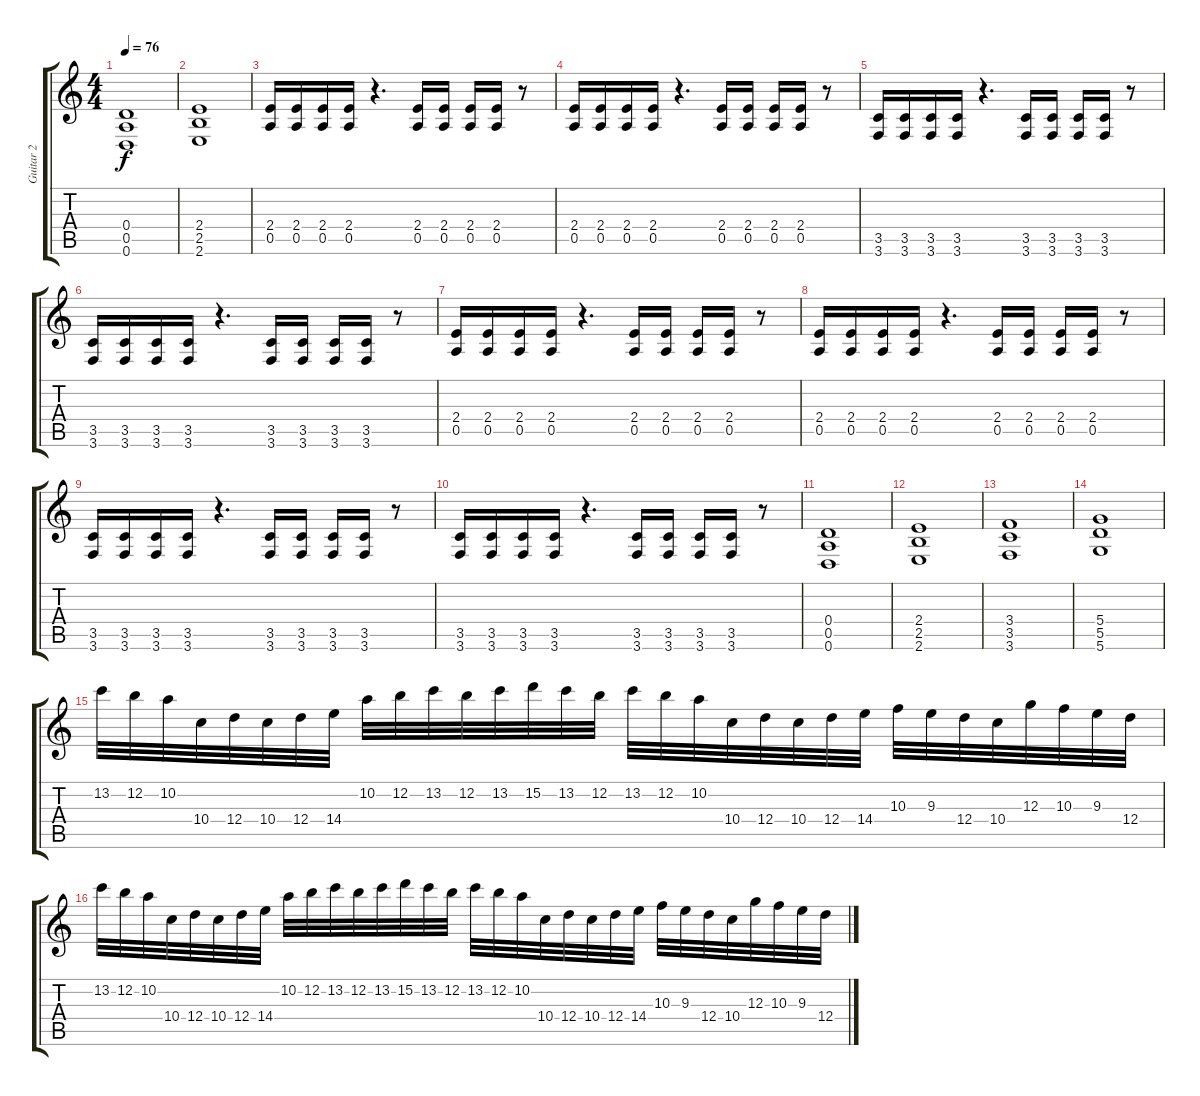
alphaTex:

\track ("Guitar 2" "Guitar 2") {instrument distortionguitar}
\staff {score tabs}
\tuning (E4 B3 G3 D3 A2 D2) {hide}
\ts (4 4)
\section ("" "")
\tempo 76
\clef g2
\ks c
(0.4 0.5 0.6).1{dy f} |
(2.4 2.5 2.6).1 |
\section ("" "")
(2.4 0.5).16 (2.4 0.5).16 (2.4 0.5).16 (2.4 0.5).16 r.4{d} (2.4 0.5).16 (2.4 0.5).16 (2.4 0.5).16 (2.4 0.5).16 r.8 |
(2.4 0.5).16 (2.4 0.5).16 (2.4 0.5).16 (2.4 0.5).16 r.4{d} (2.4 0.5).16 (2.4 0.5).16 (2.4 0.5).16 (2.4 0.5).16 r.8 |
(3.5 3.6).16 (3.5 3.6).16 (3.5 3.6).16 (3.5 3.6).16 r.4{d} (3.5 3.6).16 (3.5 3.6).16 (3.5 3.6).16 (3.5 3.6).16 r.8 |
(3.5 3.6).16 (3.5 3.6).16 (3.5 3.6).16 (3.5 3.6).16 r.4{d} (3.5 3.6).16 (3.5 3.6).16 (3.5 3.6).16 (3.5 3.6).16 r.8 |
(2.4 0.5).16 (2.4 0.5).16 (2.4 0.5).16 (2.4 0.5).16 r.4{d} (2.4 0.5).16 (2.4 0.5).16 (2.4 0.5).16 (2.4 0.5).16 r.8 |
(2.4 0.5).16 (2.4 0.5).16 (2.4 0.5).16 (2.4 0.5).16 r.4{d} (2.4 0.5).16 (2.4 0.5).16 (2.4 0.5).16 (2.4 0.5).16 r.8 |
(3.5 3.6).16 (3.5 3.6).16 (3.5 3.6).16 (3.5 3.6).16 r.4{d} (3.5 3.6).16 (3.5 3.6).16 (3.5 3.6).16 (3.5 3.6).16 r.8 |
(3.5 3.6).16 (3.5 3.6).16 (3.5 3.6).16 (3.5 3.6).16 r.4{d} (3.5 3.6).16 (3.5 3.6).16 (3.5 3.6).16 (3.5 3.6).16 r.8 |
\section ("" "")
(0.4 0.5 0.6).1 |
(2.4 2.5 2.6).1 |
(3.4 3.5 3.6).1 |
(5.4 5.5 5.6).1 |
\section ("" "")
13.2.32 12.2.32 10.2.32 10.4.32 12.4.32 10.4.32 12.4.32 14.4.32 10.2.32 12.2.32 13.2.32 12.2.32 13.2.32 15.2.32 13.2.32 12.2.32 13.2.32 12.2.32 10.2.32 10.4.32 12.4.32 10.4.32 12.4.32 14.4.32 10.3.32 9.3.32 12.4.32 10.4.32 12.3.32 10.3.32 9.3.32 12.4.32 |
13.2.32 12.2.32 10.2.32 10.4.32 12.4.32 10.4.32 12.4.32 14.4.32 10.2.32 12.2.32 13.2.32 12.2.32 13.2.32 15.2.32 13.2.32 12.2.32 13.2.32 12.2.32 10.2.32 10.4.32 12.4.32 10.4.32 12.4.32 14.4.32 10.3.32 9.3.32 12.4.32 10.4.32 12.3.32 10.3.32 9.3.32 12.4.32
